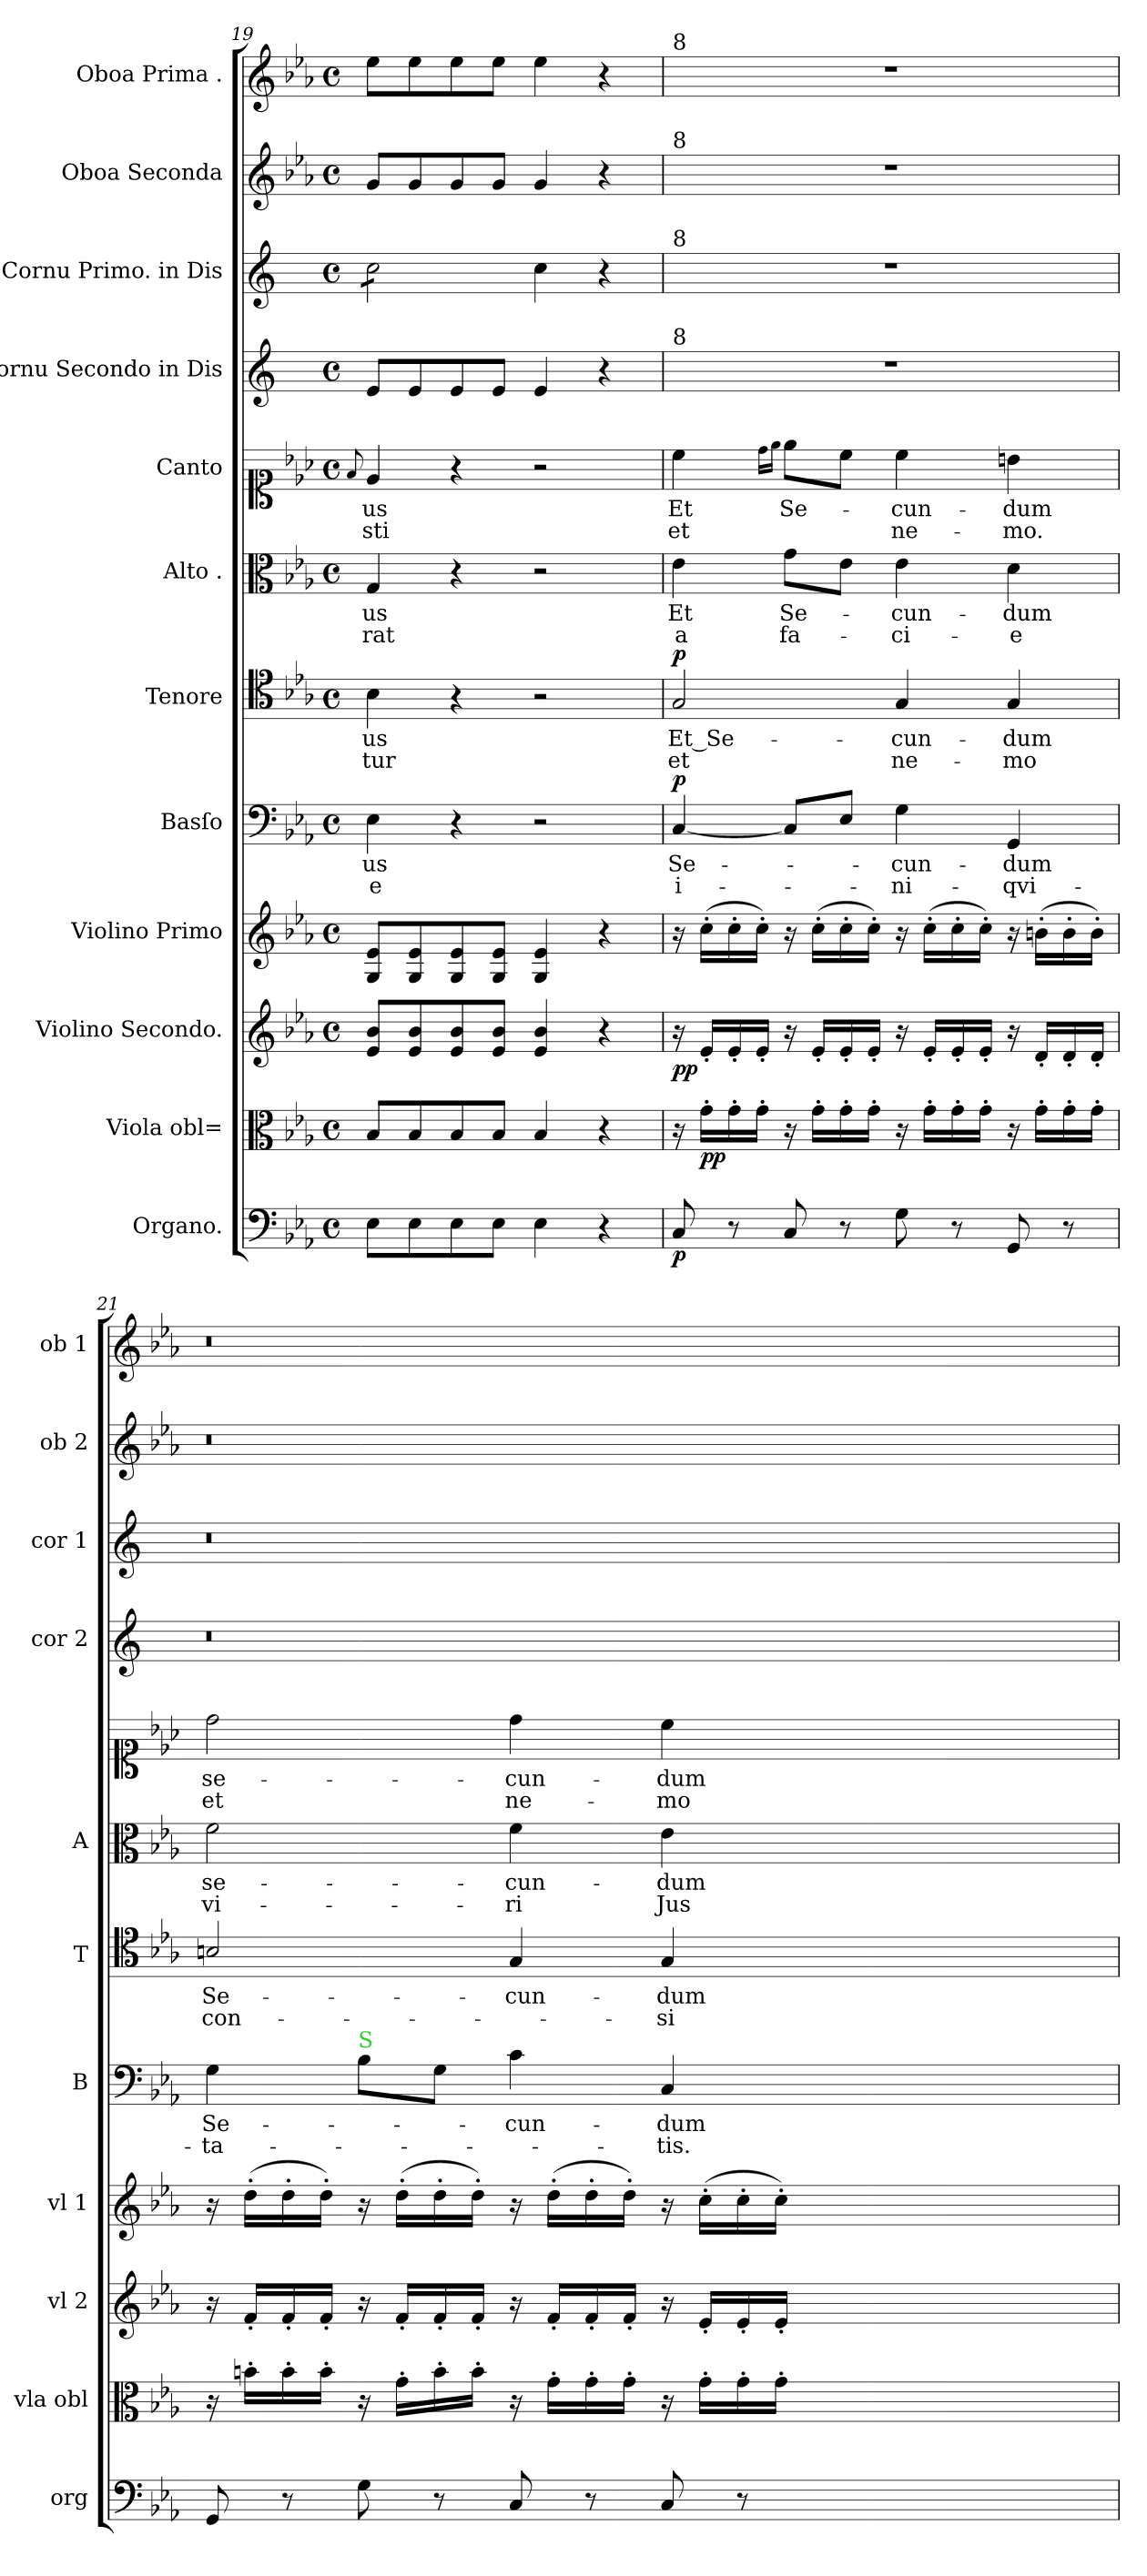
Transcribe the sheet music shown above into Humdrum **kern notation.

**kern	**dynam	**kern	**dynam	**kern	**dynam	**kern	**dynam	**kern	**text	**text	**dynam	**kern	**text	**text	**dynam	**kern	**text	**text	**dynam	**kern	**text	**text	**dynam	**kern	**kern	**kern	**kern
*part12	*part12	*part11	*part11	*part10	*part10	*part9	*part9	*part8	*part8	*part8	*part8	*part7	*part7	*part7	*part7	*part6	*part6	*part6	*part6	*part5	*part5	*part5	*part5	*part4	*part3	*part2	*part1
*staff12	*staff12	*staff11	*staff11	*staff10	*staff10	*staff9	*staff9	*staff8	*staff8	*staff8	*staff8	*staff7	*staff7	*staff7	*staff7	*staff6	*staff6	*staff6	*staff6	*staff5	*staff5	*staff5	*staff5	*staff4	*staff3	*staff2	*staff1
*I"Organo.	*	*I"Viola obl=	*	*I"Violino Secondo.	*	*I"Violino Primo	*	*I"Basſo	*	*	*	*I"Tenore	*	*	*	*I"Alto .	*	*	*	*I"Canto	*	*	*	*I"Cornu Secondo in Dis	*I"Cornu Primo. in Dis	*I"Oboa Seconda	*I"Oboa Prima .
*I'org	*	*I'vla obl	*	*I'vl 2	*	*I'vl 1	*	*I'B	*	*	*	*I'T	*	*	*	*I'A	*	*	*	*	*	*	*	*I'cor 2	*I'cor 1	*I'ob 2	*I'ob 1
*clefF4	*	*clefC3	*	*clefG2	*	*clefG2	*	*clefF4	*	*	*	*clefC4	*	*	*	*clefC3	*	*	*	*clefC1	*	*	*	*clefG2	*clefG2	*clefG2	*clefG2
*	*	*	*	*	*	*	*	*	*	*	*	*	*	*	*	*	*	*	*	*	*	*	*	*ITrd5c9	*ITrd5c9	*	*
*k[b-e-a-]	*	*k[b-e-a-]	*	*k[b-e-a-]	*	*k[b-e-a-]	*	*k[b-e-a-]	*	*	*	*k[b-e-a-]	*	*	*	*k[b-e-a-]	*	*	*	*k[b-e-a-]	*	*	*	*k[b-e-a-]	*k[b-e-a-]	*k[b-e-a-]	*k[b-e-a-]
*E-:	*	*E-:	*	*E-:	*	*E-:	*	*E-:	*	*	*	*E-:	*	*	*	*E-:	*	*	*	*E-:	*	*	*	*E-:	*E-:	*E-:	*E-:
*M4/4	*	*M4/4	*	*M4/4	*	*M4/4	*	*M4/4	*	*	*	*M4/4	*	*	*	*M4/4	*	*	*	*M4/4	*	*	*	*M4/4	*M4/4	*M4/4	*M4/4
*met(c)	*	*met(c)	*	*met(c)	*	*met(c)	*	*met(c)	*	*	*	*met(c)	*	*	*	*met(c)	*	*	*	*met(c)	*	*	*	*met(c)	*met(c)	*met(c)	*met(c)
=19	=19	=19	=19	=19	=19	=19	=19	=19	=19	=19	=19	=19	=19	=19	=19	=19	=19	=19	=19	=19	=19	=19	=19	=19	=19	=19	=19
.	.	.	.	.	.	.	.	.	.	.	.	.	.	.	.	.	.	.	.	8qqf/	.	.	.	.	.	.	.
*	*	*	*	*	*	*	*	*	*	*	*	*	*	*	*	*	*	*	*	*	*	*	*	*	*tremolo	*	*
8E-\L	.	8B-/L	.	8e-/ 8b-/L	.	8G/ 8e-/L	.	4E-\	-us	-e	.	4B-\	-us	-tur	.	4G/	-us	-rat	.	4e-/	-us	-sti	.	8G/L	8e-\L	8g/L	8ee-\L
8E-\	.	8B-/	.	8e-/ 8b-/	.	8G/ 8e-/	.	.	.	.	.	.	.	.	.	.	.	.	.	.	.	.	.	8G/	8e-\	8g/	8ee-\
8E-\	.	8B-/	.	8e-/ 8b-/	.	8G/ 8e-/	.	4r	.	.	.	4r	.	.	.	4r	.	.	.	4r	.	.	.	8G/	8e-\	8g/	8ee-\
8E-\J	.	8B-/J	.	8e-/ 8b-/J	.	8G/ 8e-/J	.	.	.	.	.	.	.	.	.	.	.	.	.	.	.	.	.	8G/J	8e-\J	8g/J	8ee-\J
*	*	*	*	*	*	*	*	*	*	*	*	*	*	*	*	*	*	*	*	*	*	*	*	*	*Xtremolo	*	*
4E-\	.	4B-/	.	4e-/ 4b-/	.	4G/ 4e-/	.	2r	.	.	.	2r	.	.	.	2r	.	.	.	2r	.	.	.	4G/	4e-\	4g/	4ee-\
4r	.	4r	.	4r	.	4r	.	.	.	.	.	.	.	.	.	.	.	.	.	.	.	.	.	4r	4r	4r	4r
=20	=20	=20	=20	=20	=20	=20	=20	=20	=20	=20	=20	=20	=20	=20	=20	=20	=20	=20	=20	=20	=20	=20	=20	=20	=20	=20	=20
!	!	!	!	!	!	!	!	!	!	!	!	!	!	!	!	!	!	!	!	!	!	!	!	!	!	!	!LO:TX:a:t=8
!	!	!	!	!	!	!	!	!	!	!	!	!	!	!	!	!	!	!	!	!	!	!	!	!	!	!LO:TX:a:t=8	!
!	!	!	!	!	!	!	!	!	!	!	!	!	!	!	!	!	!	!	!	!	!	!	!	!	!LO:TX:a:t=8	!	!
!	!	!	!	!	!	!	!	!	!	!	!	!	!	!	!	!	!	!	!	!	!	!	!	!LO:TX:a:t=8	!	!	!
!	!	!	!	!	!	!	!	!	!	!	!LO:DY:a	!	!	!	!LO:DY:a	!	!	!	!LO:DY:a:rj	!	!	!	!LO:DY:a	!	!	!	!
8C/	p	16r	.	16r	pp	16r	pp&colon;	[4C/	Se-	i-	p	2G/	Et_Se-	et	p	4e-\	Et	a	p&colon;	4cc\	Et	et	pia	1r	1r	1r	1r
.	.	16g'\LL	pp	16e-'/LL	.	(16cc'\LL	.	.	.	.	.	.	.	.	.	.	.	.	.	.	.	.	.	.	.	.	.
8r	.	16g'\	.	16e-'/	.	16cc'\	.	.	.	.	.	.	.	.	.	.	.	.	.	.	.	.	.	.	.	.	.
.	.	16g'\JJ	.	16e-'/JJ	.	16cc'\JJ)	.	.	.	.	.	.	.	.	.	.	.	.	.	.	.	.	.	.	.	.	.
.	.	.	.	.	.	.	.	.	.	.	.	.	.	.	.	.	.	.	.	16qqdd\LL	.	.	.	.	.	.	.
.	.	.	.	.	.	.	.	.	.	.	.	.	.	.	.	.	.	.	.	16qqee-\JJ	.	.	.	.	.	.	.
8C/	.	16r	.	16r	.	16r	.	8C/L]	.	.	.	.	.	.	.	8g\L	Se-	fa-	.	8ee-\L	Se-	.	.	.	.	.	.
.	.	16g'\LL	.	16e-'/LL	.	(16cc'\LL	.	.	.	.	.	.	.	.	.	.	.	.	.	.	.	.	.	.	.	.	.
8r	.	16g'\	.	16e-'/	.	16cc'\	.	8E-/J	.	.	.	.	.	.	.	8e-\J	.	.	.	8cc\J	.	.	.	.	.	.	.
.	.	16g'\JJ	.	16e-'/JJ	.	16cc'\JJ)	.	.	.	.	.	.	.	.	.	.	.	.	.	.	.	.	.	.	.	.	.
8G\	.	16r	.	16r	.	16r	.	4G\	-cun-	-ni-	.	4G/	-cun-	ne-	.	4e-\	-cun-	-ci-	.	4cc\	-cun-	ne-	.	.	.	.	.
.	.	16g'\LL	.	16e-'/LL	.	(16cc'\LL	.	.	.	.	.	.	.	.	.	.	.	.	.	.	.	.	.	.	.	.	.
8r	.	16g'\	.	16e-'/	.	16cc'\	.	.	.	.	.	.	.	.	.	.	.	.	.	.	.	.	.	.	.	.	.
.	.	16g'\JJ	.	16e-'/JJ	.	16cc'\JJ)	.	.	.	.	.	.	.	.	.	.	.	.	.	.	.	.	.	.	.	.	.
8GG/	.	16r	.	16r	.	16r	.	4GG/	-dum	-qvi-	.	4G/	-dum	-mo	.	4d\	-dum	-e	.	4bn\	-dum	-mo.	.	.	.	.	.
.	.	16g'\LL	.	16d'/LL	.	(16bn'\LL	.	.	.	.	.	.	.	.	.	.	.	.	.	.	.	.	.	.	.	.	.
8r	.	16g'\	.	16d'/	.	16b'\	.	.	.	.	.	.	.	.	.	.	.	.	.	.	.	.	.	.	.	.	.
.	.	16g'\JJ	.	16d'/JJ	.	16b'\JJ)	.	.	.	.	.	.	.	.	.	.	.	.	.	.	.	.	.	.	.	.	.
=21	=21	=21	=21	=21	=21	=21	=21	=21	=21	=21	=21	=21	=21	=21	=21	=21	=21	=21	=21	=21	=21	=21	=21	=21	=21	=21	=21
!	!	!	!	!	!	!	!	!	!LO:LY:i	!	!	!	!	!	!	!	!	!	!	!	!	!	!	!	!	!	!
8GG/	.	16r	.	16r	.	16r	.	4G\	Se-	-ta-	.	2Bn/	Se-	con-	.	2f\	se-	vi-	.	2dd\	se-	et	.	0.r	0.r	0.r	0.r
.	.	16bn'\LL	.	16f'/LL	.	(16dd'\LL	.	.	.	.	.	.	.	.	.	.	.	.	.	.	.	.	.	.	.	.	.
8r	.	16b'\	.	16f'/	.	16dd'\	.	.	.	.	.	.	.	.	.	.	.	.	.	.	.	.	.	.	.	.	.
.	.	16b'\JJ	.	16f'/JJ	.	16dd'\JJ)	.	.	.	.	.	.	.	.	.	.	.	.	.	.	.	.	.	.	.	.	.
!	!	!	!	!	!	!	!	!LO:TX:a:color=limegreen:t=S	!	!	!	!	!	!	!	!	!	!	!	!	!	!	!	!	!	!	!
8G\	.	16r	.	16r	.	16r	.	8B-\L	.	.	.	.	.	.	.	.	.	.	.	.	.	.	.	.	.	.	.
.	.	16g'\LL	.	16f'/LL	.	(16dd'\LL	.	.	.	.	.	.	.	.	.	.	.	.	.	.	.	.	.	.	.	.	.
8r	.	16b'\	.	16f'/	.	16dd'\	.	8G\J	.	.	.	.	.	.	.	.	.	.	.	.	.	.	.	.	.	.	.
.	.	16b'\JJ	.	16f'/JJ	.	16dd'\JJ)	.	.	.	.	.	.	.	.	.	.	.	.	.	.	.	.	.	.	.	.	.
!	!	!	!	!	!	!	!	!	!LO:LY:i	!	!	!	!	!	!	!	!	!	!	!	!	!	!	!	!	!	!
8C/	.	16r	.	16r	.	16r	.	4c\	-cun-	.	.	4G/	-cun-	.	.	4f\	-cun-	-ri	.	4dd\	-cun-	ne-	.	.	.	.	.
.	.	16g'\LL	.	16f'/LL	.	(16dd'\LL	.	.	.	.	.	.	.	.	.	.	.	.	.	.	.	.	.	.	.	.	.
8r	.	16g'\	.	16f'/	.	16dd'\	.	.	.	.	.	.	.	.	.	.	.	.	.	.	.	.	.	.	.	.	.
.	.	16g'\JJ	.	16f'/JJ	.	16dd'\JJ)	.	.	.	.	.	.	.	.	.	.	.	.	.	.	.	.	.	.	.	.	.
!	!	!	!	!	!	!	!	!	!LO:LY:i	!	!	!	!	!	!	!	!	!	!	!	!	!	!	!	!	!	!
8C/	.	16r	.	16r	.	16r	.	4C/	-dum	-tis.	.	4G/	-dum	-si-	.	4e-\	-dum	Jus-	.	4cc\	-dum	-mo	.	.	.	.	.
.	.	16g'\LL	.	16e-'/LL	.	(16cc'\LL	.	.	.	.	.	.	.	.	.	.	.	.	.	.	.	.	.	.	.	.	.
8r	.	16g'\	.	16e-'/	.	16cc'\	.	.	.	.	.	.	.	.	.	.	.	.	.	.	.	.	.	.	.	.	.
.	.	16g'\JJ	.	16e-'/JJ	.	16cc'\JJ)	.	.	.	.	.	.	.	.	.	.	.	.	.	.	.	.	.	.	.	.	.
0ryy	.	0ryy	.	0ryy	.	0ryy	.	0ryy	.	.	.	0ryy	.	.	.	0ryy	.	.	.	0ryy	.	.	.	.	.	.	.
=	=	=	=	=	=	=	=	=	=	=	=	=	=	=	=	=	=	=	=	=	=	=	=	=	=	=	=
*-	*-	*-	*-	*-	*-	*-	*-	*-	*-	*-	*-	*-	*-	*-	*-	*-	*-	*-	*-	*-	*-	*-	*-	*-	*-	*-	*-
